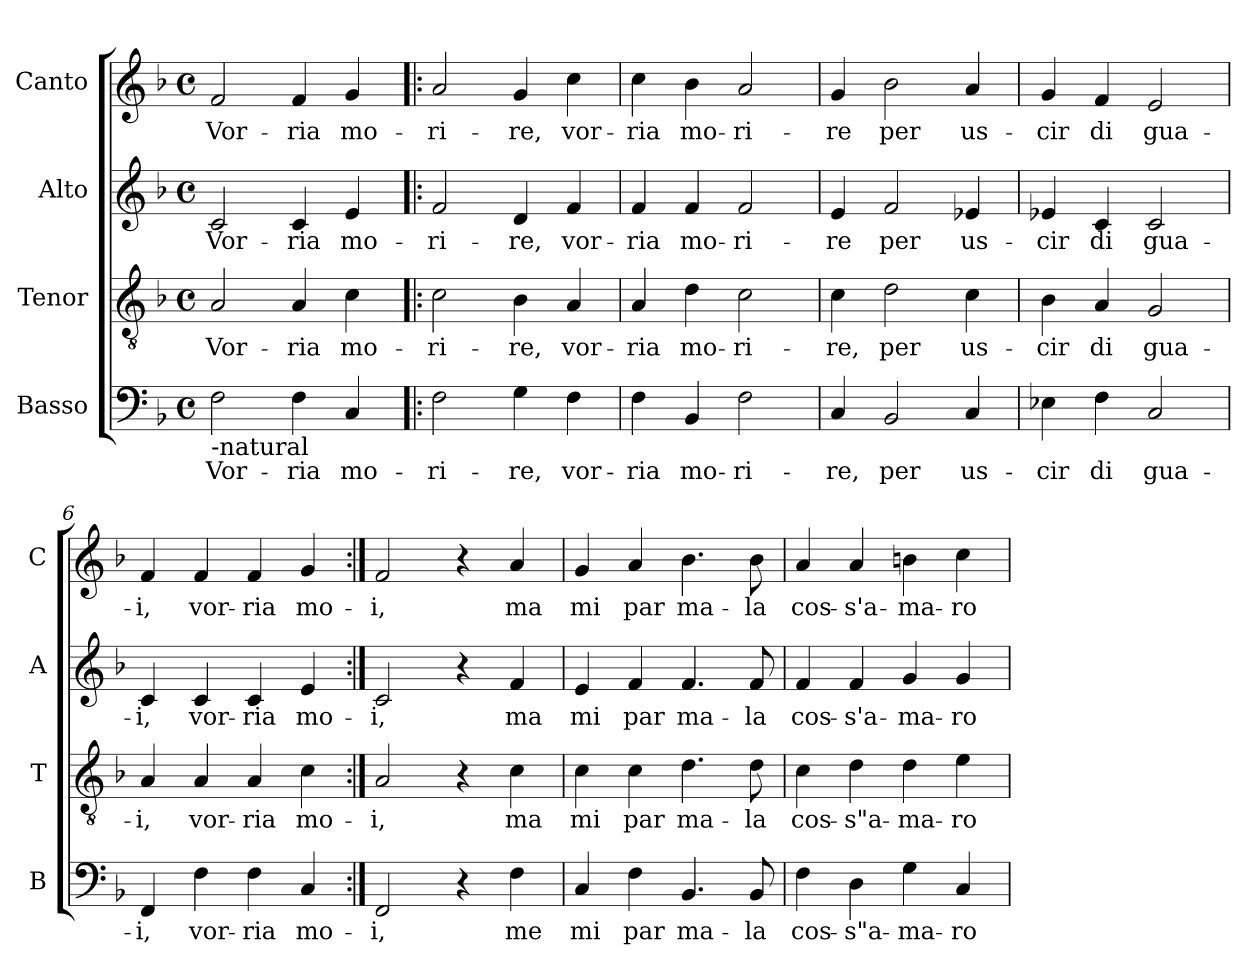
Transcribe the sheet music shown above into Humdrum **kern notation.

**kern	**text	**kern	**text	**kern	**text	**kern	**text
*part4	*part4	*part3	*part3	*part2	*part2	*part1	*part1
*staff4	*staff4	*staff3	*staff3	*staff2	*staff2	*staff1	*staff1
*I"Basso	*	*I"Tenor	*	*I"Alto	*	*I"Canto	*
*I'B	*	*I'T	*	*I'A	*	*I'C	*
*clefF4	*	*clefGv2	*	*clefG2	*	*clefG2	*
*k[b-]	*	*k[b-]	*	*k[b-]	*	*k[b-]	*
*F:	*	*F:	*	*F:	*	*F:	*
*M4/4	*	*M4/4	*	*M4/4	*	*M4/4	*
*met(c)	*	*met(c)	*	*met(c)	*	*met(c)	*
=1	=1	=1	=1	=1	=1	=1	=1
!LO:TX:b:t=-natural	!	!	!	!	!	!	!
!	!LO:LY:b	!	!LO:LY:b	!	!LO:LY:b	!	!LO:LY:b
2F\	Vor-	2A/	Vor-	2c/	Vor-	2f/	Vor-
!	!LO:LY:b	!	!LO:LY:b	!	!LO:LY:b	!	!LO:LY:b
4F\	-ria	4A/	-ria	4c/	-ria	4f/	-ria
!	!LO:LY:b	!	!LO:LY:b	!	!LO:LY:b	!	!LO:LY:b
4C/	mo-	4c\	mo-	4e/	mo-	4g/	mo-
=2!|:	=2!|:	=2!|:	=2!|:	=2!|:	=2!|:	=2!|:	=2!|:
!	!LO:LY:b	!	!LO:LY:b	!	!LO:LY:b	!	!LO:LY:b
2F\	-ri-	2c\	-ri-	2f/	-ri-	2a/	-ri-
!	!LO:LY:b	!	!LO:LY:b	!	!LO:LY:b	!	!LO:LY:b
4G\	-re,	4B-\	-re,	4d/	-re,	4g/	-re,
!	!LO:LY:b	!	!LO:LY:b	!	!LO:LY:b	!	!LO:LY:b
4F\	vor-	4A/	vor-	4f/	vor-	4cc\	vor-
=3	=3	=3	=3	=3	=3	=3	=3
!	!LO:LY:b	!	!LO:LY:b	!	!LO:LY:b	!	!LO:LY:b
4F\	-ria	4A/	-ria	4f/	-ria	4cc\	-ria
!	!LO:LY:b	!	!LO:LY:b	!	!LO:LY:b	!	!LO:LY:b
4BB-/	mo-	4d\	mo-	4f/	mo-	4b-\	mo-
!	!LO:LY:b	!	!LO:LY:b	!	!LO:LY:b	!	!LO:LY:b
2F\	-ri-	2c\	-ri-	2f/	-ri-	2a/	-ri-
=4	=4	=4	=4	=4	=4	=4	=4
!	!LO:LY:b	!	!LO:LY:b	!	!LO:LY:b	!	!LO:LY:b
4C/	-re,	4c\	-re,	4e/	-re	4g/	-re
!	!LO:LY:b	!	!LO:LY:b	!	!LO:LY:b	!	!LO:LY:b
2BB-/	per	2d\	per	2f/	per	2b-\	per
!	!LO:LY:b	!	!LO:LY:b	!	!LO:LY:b	!	!LO:LY:b
4C/	us-	4c\	us-	4e-X/	us-	4a/	us-
!!LO:LB:g=z
=5	=5	=5	=5	=5	=5	=5	=5
!	!LO:LY:b	!	!LO:LY:b	!	!LO:LY:b	!	!LO:LY:b
4E-X\	-cir	4B-\	-cir	4e-X/	-cir	4g/	-cir
!	!LO:LY:b	!	!LO:LY:b	!	!LO:LY:b	!	!LO:LY:b
4F\	di	4A/	di	4c/	di	4f/	di
!	!LO:LY:b	!	!LO:LY:b	!	!LO:LY:b	!	!LO:LY:b
2C/	gua-	2G/	gua-	2c/	gua-	2e/	gua-
=6	=6	=6	=6	=6	=6	=6	=6
!	!LO:LY:b	!	!LO:LY:b	!	!LO:LY:b	!	!LO:LY:b
4FF/	-i,	4A/	-i,	4c/	-i,	4f/	-i,
!	!LO:LY:b	!	!LO:LY:b	!	!LO:LY:b	!	!LO:LY:b
4F\	vor-	4A/	vor-	4c/	vor-	4f/	vor-
!	!LO:LY:b	!	!LO:LY:b	!	!LO:LY:b	!	!LO:LY:b
4F\	-ria	4A/	-ria	4c/	-ria	4f/	-ria
!	!LO:LY:b	!	!LO:LY:b	!	!LO:LY:b	!	!LO:LY:b
4C/	mo-	4c\	mo-	4e/	mo-	4g/	mo-
=7:|!	=7:|!	=7:|!	=7:|!	=7:|!	=7:|!	=7:|!	=7:|!
!	!LO:LY:b	!	!LO:LY:b	!	!LO:LY:b	!	!LO:LY:b
2FF/	-i,	2A/	-i,	2c/	-i,	2f/	-i,
4r	.	4r	.	4r	.	4r	.
!	!LO:LY:b	!	!LO:LY:b	!	!LO:LY:b	!	!LO:LY:b
4F\	me	4c\	ma	4f/	ma	4a/	ma
=8	=8	=8	=8	=8	=8	=8	=8
!	!LO:LY:b	!	!LO:LY:b	!	!LO:LY:b	!	!LO:LY:b
4C/	mi	4c\	mi	4e/	mi	4g/	mi
!	!LO:LY:b	!	!LO:LY:b	!	!LO:LY:b	!	!LO:LY:b
4F\	par	4c\	par	4f/	par	4a/	par
!	!LO:LY:b	!	!LO:LY:b	!	!LO:LY:b	!	!LO:LY:b
4.BB-/	ma-	4.d\	ma-	4.f/	ma-	4.b-\	ma-
!	!LO:LY:b	!	!LO:LY:b	!	!LO:LY:b	!	!LO:LY:b
8BB-/	-la	8d\	-la	8f/	-la	8b-\	-la
!!LO:LB:g=z
=9	=9	=9	=9	=9	=9	=9	=9
!	!LO:LY:b	!	!LO:LY:b	!	!LO:LY:b	!	!LO:LY:b
4F\	cos-	4c\	cos-	4f/	cos-	4a/	cos-
!	!LO:LY:b	!	!LO:LY:b	!	!LO:LY:b	!	!LO:LY:b
4D\	-s"a-	4d\	-s"a-	4f/	-s'a-	4a/	-s'a-
!	!LO:LY:b	!	!LO:LY:b	!	!LO:LY:b	!	!LO:LY:b
4G\	-ma-	4d\	-ma-	4g/	-ma-	4bn\	-ma-
!	!LO:LY:b	!	!LO:LY:b	!	!LO:LY:b	!	!LO:LY:b
4C/	-ro	4e\	-ro	4g/	-ro	4cc\	-ro
=	=	=	=	=	=	=	=
*-	*-	*-	*-	*-	*-	*-	*-
